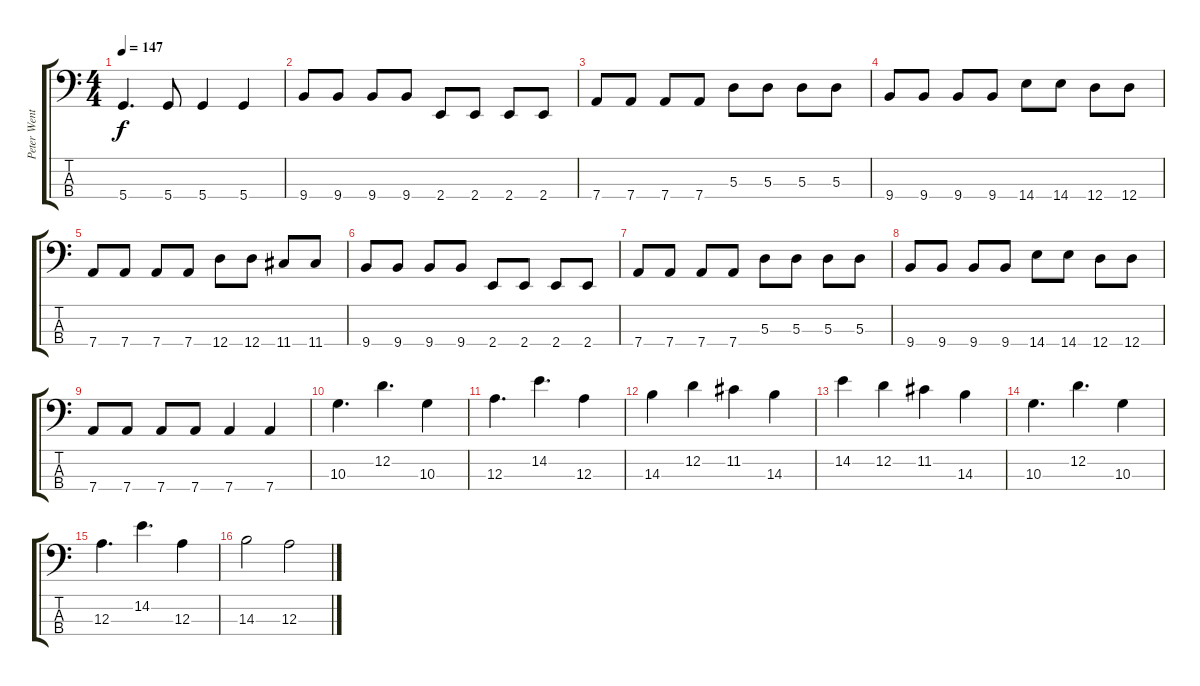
\track ("Peter Wentz (Bass)" "Peter Went") {instrument electricbasspick}
\staff {score tabs}
\tuning (G2 D2 A1 D1) {hide}
\ts (4 4)
\tempo 147
\clef f4
\ks c
5.4.4{d dy f} 5.4.8 5.4.4 5.4.4 |
9.4.8 9.4.8 9.4.8 9.4.8 2.4.8 2.4.8 2.4.8 2.4.8 |
7.4.8 7.4.8 7.4.8 7.4.8 5.3.8 5.3.8 5.3.8 5.3.8 |
9.4.8 9.4.8 9.4.8 9.4.8 14.4.8 14.4.8 12.4.8 12.4.8 |
7.4.8 7.4.8 7.4.8 7.4.8 12.4.8 12.4.8 11.4.8 11.4.8 |
9.4.8 9.4.8 9.4.8 9.4.8 2.4.8 2.4.8 2.4.8 2.4.8 |
7.4.8 7.4.8 7.4.8 7.4.8 5.3.8 5.3.8 5.3.8 5.3.8 |
9.4.8 9.4.8 9.4.8 9.4.8 14.4.8 14.4.8 12.4.8 12.4.8 |
7.4.8 7.4.8 7.4.8 7.4.8 7.4.4 7.4.4 |
10.3.4{d} 12.2.4{d} 10.3.4 |
12.3.4{d} 14.2.4{d} 12.3.4 |
14.3.4 12.2.4 11.2.4 14.3.4 |
14.2.4 12.2.4 11.2.4 14.3.4 |
10.3.4{d} 12.2.4{d} 10.3.4 |
12.3.4{d} 14.2.4{d} 12.3.4 |
14.3.2 12.3.2
